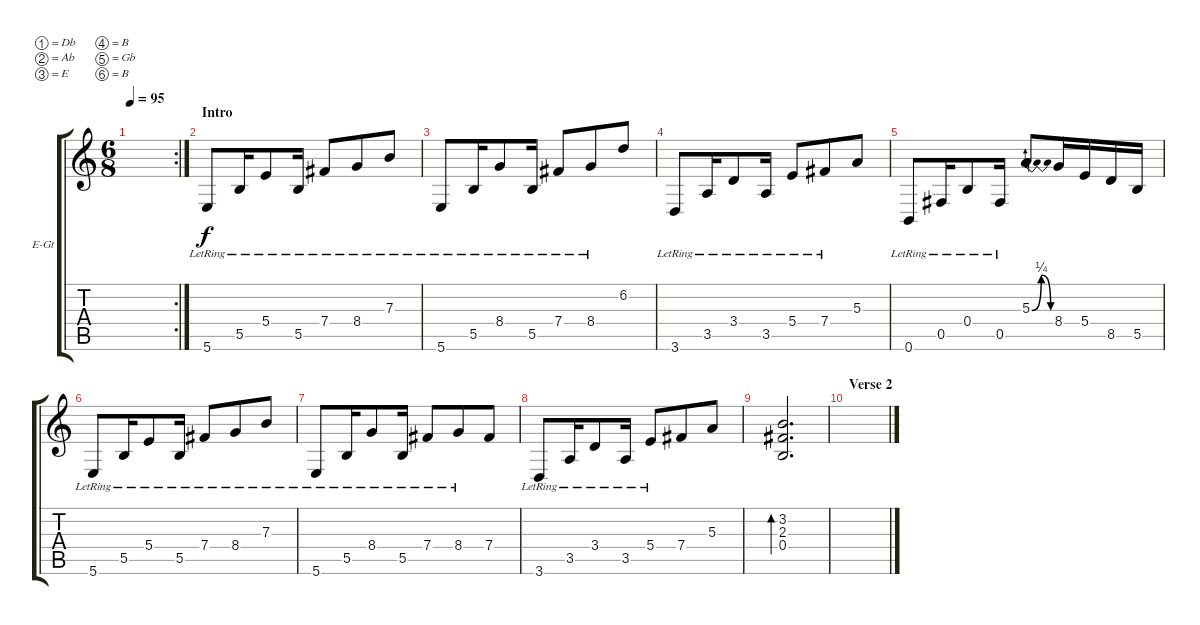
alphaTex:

\defaultSystemsLayout 4
\bracketExtendMode groupsimilarinstruments
\firstSystemTrackNameOrientation horizontal
\otherSystemsTrackNameOrientation horizontal
\track ("GTR Clean (intros)" "E-Gt") {instrument electricguitarclean}
\staff {score tabs}
\tuning (Db4 Ab3 E3 B2 Gb2 B1)
\rc 2
\ts (6 8)
\tempo 95
\clef g2
\ks c
|
\section ("" "Intro")
5.6{lr}.8 5.5{lr}.16 5.4{lr}.8 5.5{lr}.16 7.4{lr}.8 8.4{lr}.8 7.3{lr}.8 |
5.6{lr}.8 5.5{lr}.16 8.4{lr}.8 5.5{lr}.16 7.4{lr}.8 8.4{lr}.8 6.2.8 |
3.6{lr}.8 3.5{lr}.16 3.4{lr}.8 3.5{lr}.16 5.4{lr}.8 7.4{lr}.8 5.3.8 |
0.6{lr}.8 0.5{lr}.16 0.4{lr}.8 0.5{lr}.16 5.3{be (bendrelease 0 0 10.2 1 39 1 54.6 0)}.8 8.4.16 5.4.16 8.5.16 5.5.16 |
5.6{lr}.8 5.5{lr}.16 5.4{lr}.8 5.5{lr}.16 7.4{lr}.8 8.4{lr}.8 7.3{lr}.8 |
5.6{lr}.8 5.5{lr}.16 8.4{lr}.8 5.5{lr}.16 7.4{lr}.8 8.4{lr}.8 7.4.8 |
3.6{lr}.8 3.5{lr}.16 3.4{lr}.8 3.5{lr}.16 5.4{lr}.8 7.4.8 5.3.8 |
(0.4 2.3 3.2).2{d bd 225} |
\section ("" "Verse 2")
